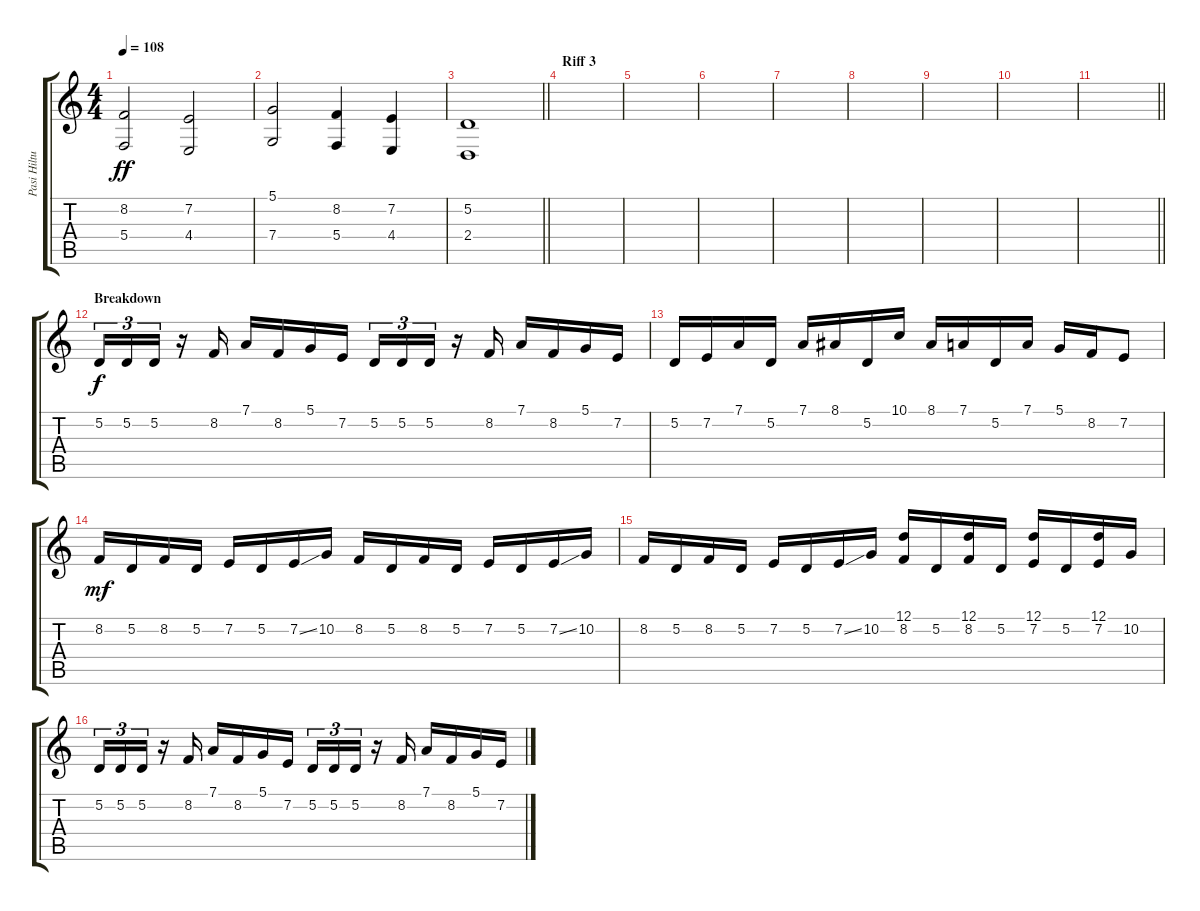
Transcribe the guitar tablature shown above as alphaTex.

\track ("Pasi Hiltula" "Pasi Hiltu") {instrument pad1newage}
\staff {score tabs}
\tuning (D4 A3 F3 C3 G2 D2) {hide}
\ts (4 4)
\tempo 108
\clef g2
\ks c
(8.2 5.4).2{dy ff} (7.2 4.4).2 |
(5.1 7.4).2 (8.2 5.4).4 (7.2 4.4).4 |
\barLineRight lightlight
(5.2 2.4).1 |
\section ("" "Riff 3")
|
|
|
|
|
|
|
\barLineRight lightlight
|
\section ("" "Breakdown")
5.2.16{tu (3 2) dy f} 5.2.16{tu (3 2)} 5.2.16{tu (3 2)} r.16 8.2.16 7.1.16 8.2.16 5.1.16 7.2.16 5.2.16{tu (3 2)} 5.2.16{tu (3 2)} 5.2.16{tu (3 2)} r.16 8.2.16 7.1.16 8.2.16 5.1.16 7.2.16 |
5.2.16 7.2.16 7.1.16 5.2.16 7.1.16 8.1.16 5.2.16 10.1.16 8.1.16 7.1.16 5.2.16 7.1.16 5.1.16 8.2.16 7.2.8 |
8.2.16{dy mf} 5.2.16 8.2.16 5.2.16 7.2.16 5.2.16 7.2{ss}.16 10.2.16 8.2.16 5.2.16 8.2.16 5.2.16 7.2.16 5.2.16 7.2{ss}.16 10.2.16 |
8.2.16 5.2.16 8.2.16 5.2.16 7.2.16 5.2.16 7.2{ss}.16 10.2.16 (12.1 8.2).16 5.2.16 (12.1 8.2).16 5.2.16 (12.1 7.2).16 5.2.16 (12.1 7.2).16 10.2.16 |
5.2.16{tu (3 2)} 5.2.16{tu (3 2)} 5.2.16{tu (3 2)} r.16 8.2.16 7.1.16 8.2.16 5.1.16 7.2.16 5.2.16{tu (3 2)} 5.2.16{tu (3 2)} 5.2.16{tu (3 2)} r.16 8.2.16 7.1.16 8.2.16 5.1.16 7.2.16
